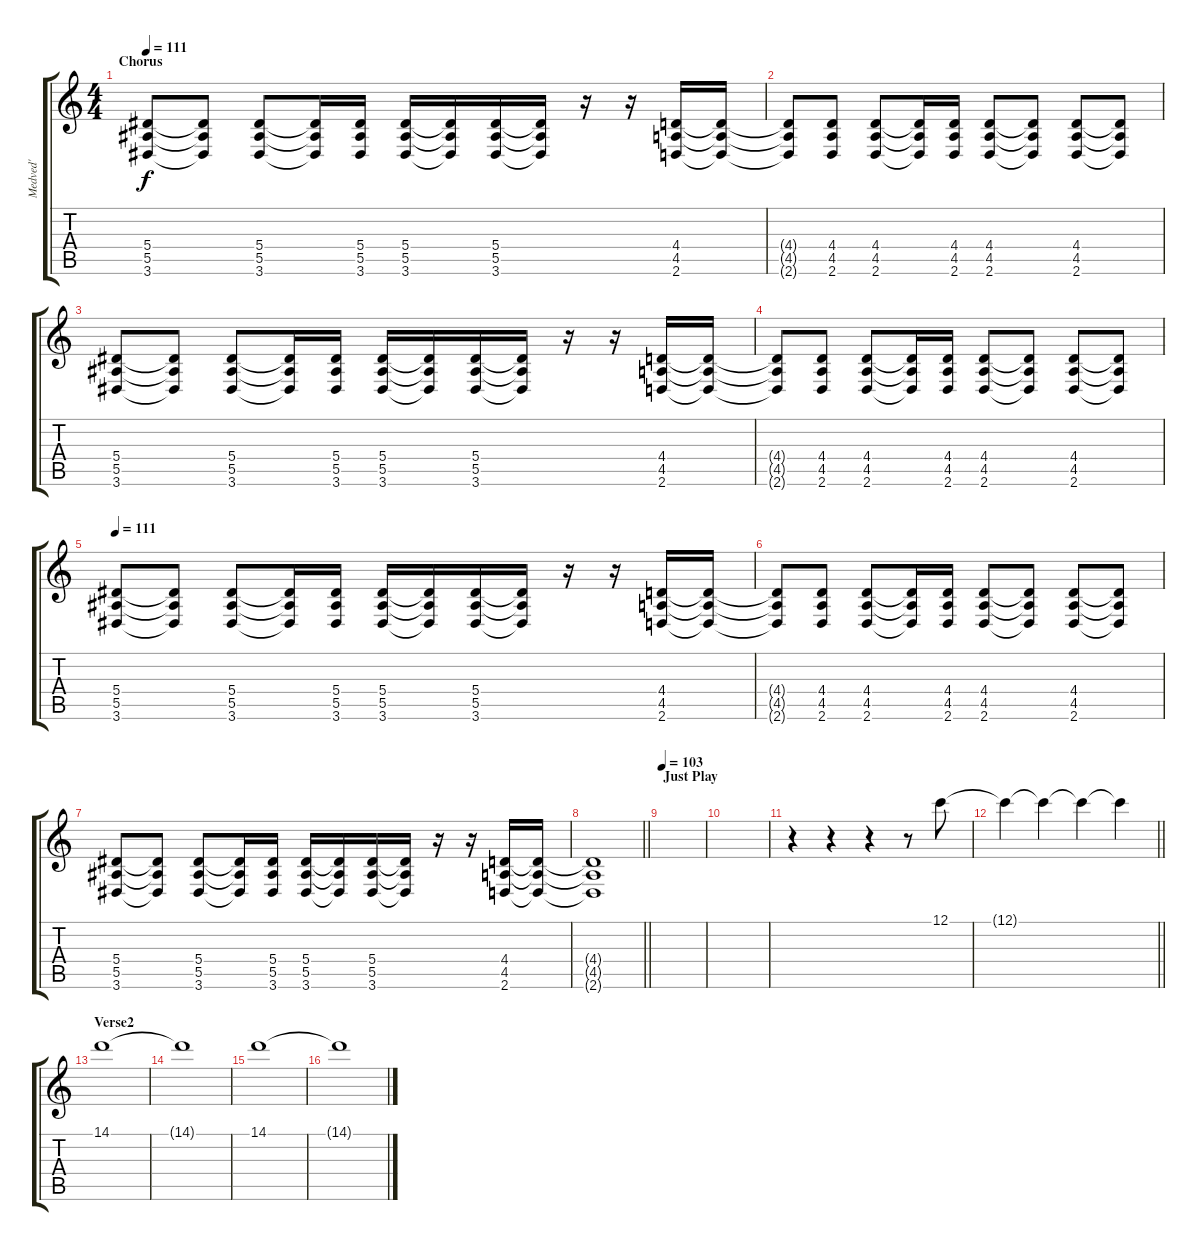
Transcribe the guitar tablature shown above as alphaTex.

\track ("Medved'" "Medved'") {instrument overdrivenguitar}
\staff {score tabs}
\tuning (C4 G3 Eb3 Bb2 F2 C2) {hide}
\ts (4 4)
\section ("" "Chorus")
\tempo 111
\clef g2
\ks c
(5.4 5.5 3.6).8{dy f instrument overdrivenguitar} (5.4{t} 5.5{t} 3.6{t}).8 (5.4 5.5 3.6).8 (5.4{t} 5.5{t} 3.6{t}).16 (5.4 5.5 3.6).16 (5.4 5.5 3.6).16 (5.4{t} 5.5{t} 3.6{t}).16 (5.4 5.5 3.6).16 (5.4{t} 5.5{t} 3.6{t}).16 r.16 r.16 (4.4 4.5 2.6).16 (4.4{t} 4.5{t} 2.6{t}).16 |
(4.4{t} 4.5{t} 2.6{t}).8 (4.4 4.5 2.6).8 (4.4 4.5 2.6).8 (4.4{t} 4.5{t} 2.6{t}).16 (4.4 4.5 2.6).16 (4.4 4.5 2.6).8 (4.4{t} 4.5{t} 2.6{t}).8 (4.4 4.5 2.6).8 (4.4{t} 4.5{t} 2.6{t}).8 |
(5.4 5.5 3.6).8{instrument overdrivenguitar} (5.4{t} 5.5{t} 3.6{t}).8 (5.4 5.5 3.6).8 (5.4{t} 5.5{t} 3.6{t}).16 (5.4 5.5 3.6).16 (5.4 5.5 3.6).16 (5.4{t} 5.5{t} 3.6{t}).16 (5.4 5.5 3.6).16 (5.4{t} 5.5{t} 3.6{t}).16 r.16 r.16 (4.4 4.5 2.6).16 (4.4{t} 4.5{t} 2.6{t}).16 |
(4.4{t} 4.5{t} 2.6{t}).8 (4.4 4.5 2.6).8 (4.4 4.5 2.6).8 (4.4{t} 4.5{t} 2.6{t}).16 (4.4 4.5 2.6).16 (4.4 4.5 2.6).8 (4.4{t} 4.5{t} 2.6{t}).8 (4.4 4.5 2.6).8 (4.4{t} 4.5{t} 2.6{t}).8 |
\tempo 111
(5.4 5.5 3.6).8{instrument overdrivenguitar} (5.4{t} 5.5{t} 3.6{t}).8 (5.4 5.5 3.6).8 (5.4{t} 5.5{t} 3.6{t}).16 (5.4 5.5 3.6).16 (5.4 5.5 3.6).16 (5.4{t} 5.5{t} 3.6{t}).16 (5.4 5.5 3.6).16 (5.4{t} 5.5{t} 3.6{t}).16 r.16 r.16 (4.4 4.5 2.6).16 (4.4{t} 4.5{t} 2.6{t}).16 |
(4.4{t} 4.5{t} 2.6{t}).8 (4.4 4.5 2.6).8 (4.4 4.5 2.6).8 (4.4{t} 4.5{t} 2.6{t}).16 (4.4 4.5 2.6).16 (4.4 4.5 2.6).8 (4.4{t} 4.5{t} 2.6{t}).8 (4.4 4.5 2.6).8 (4.4{t} 4.5{t} 2.6{t}).8 |
(5.4 5.5 3.6).8{instrument overdrivenguitar} (5.4{t} 5.5{t} 3.6{t}).8 (5.4 5.5 3.6).8 (5.4{t} 5.5{t} 3.6{t}).16 (5.4 5.5 3.6).16 (5.4 5.5 3.6).16 (5.4{t} 5.5{t} 3.6{t}).16 (5.4 5.5 3.6).16 (5.4{t} 5.5{t} 3.6{t}).16 r.16 r.16 (4.4 4.5 2.6).16{volume 8} (4.4{t} 4.5{t} 2.6{t}).16 |
\barLineRight lightlight
(4.4{t} 4.5{t} 2.6{t}).1 |
\section ("" "Just Play")
\tempo 103
|
|
r.4 r.4 r.4 r.8 12.1.8 |
\barLineRight lightlight
12.1{t}.4 12.1{t}.4 12.1{t}.4 12.1{t}.4 |
\section ("" "Verse2")
14.1.1 |
14.1{t}.1 |
14.1.1 |
14.1{t}.1
